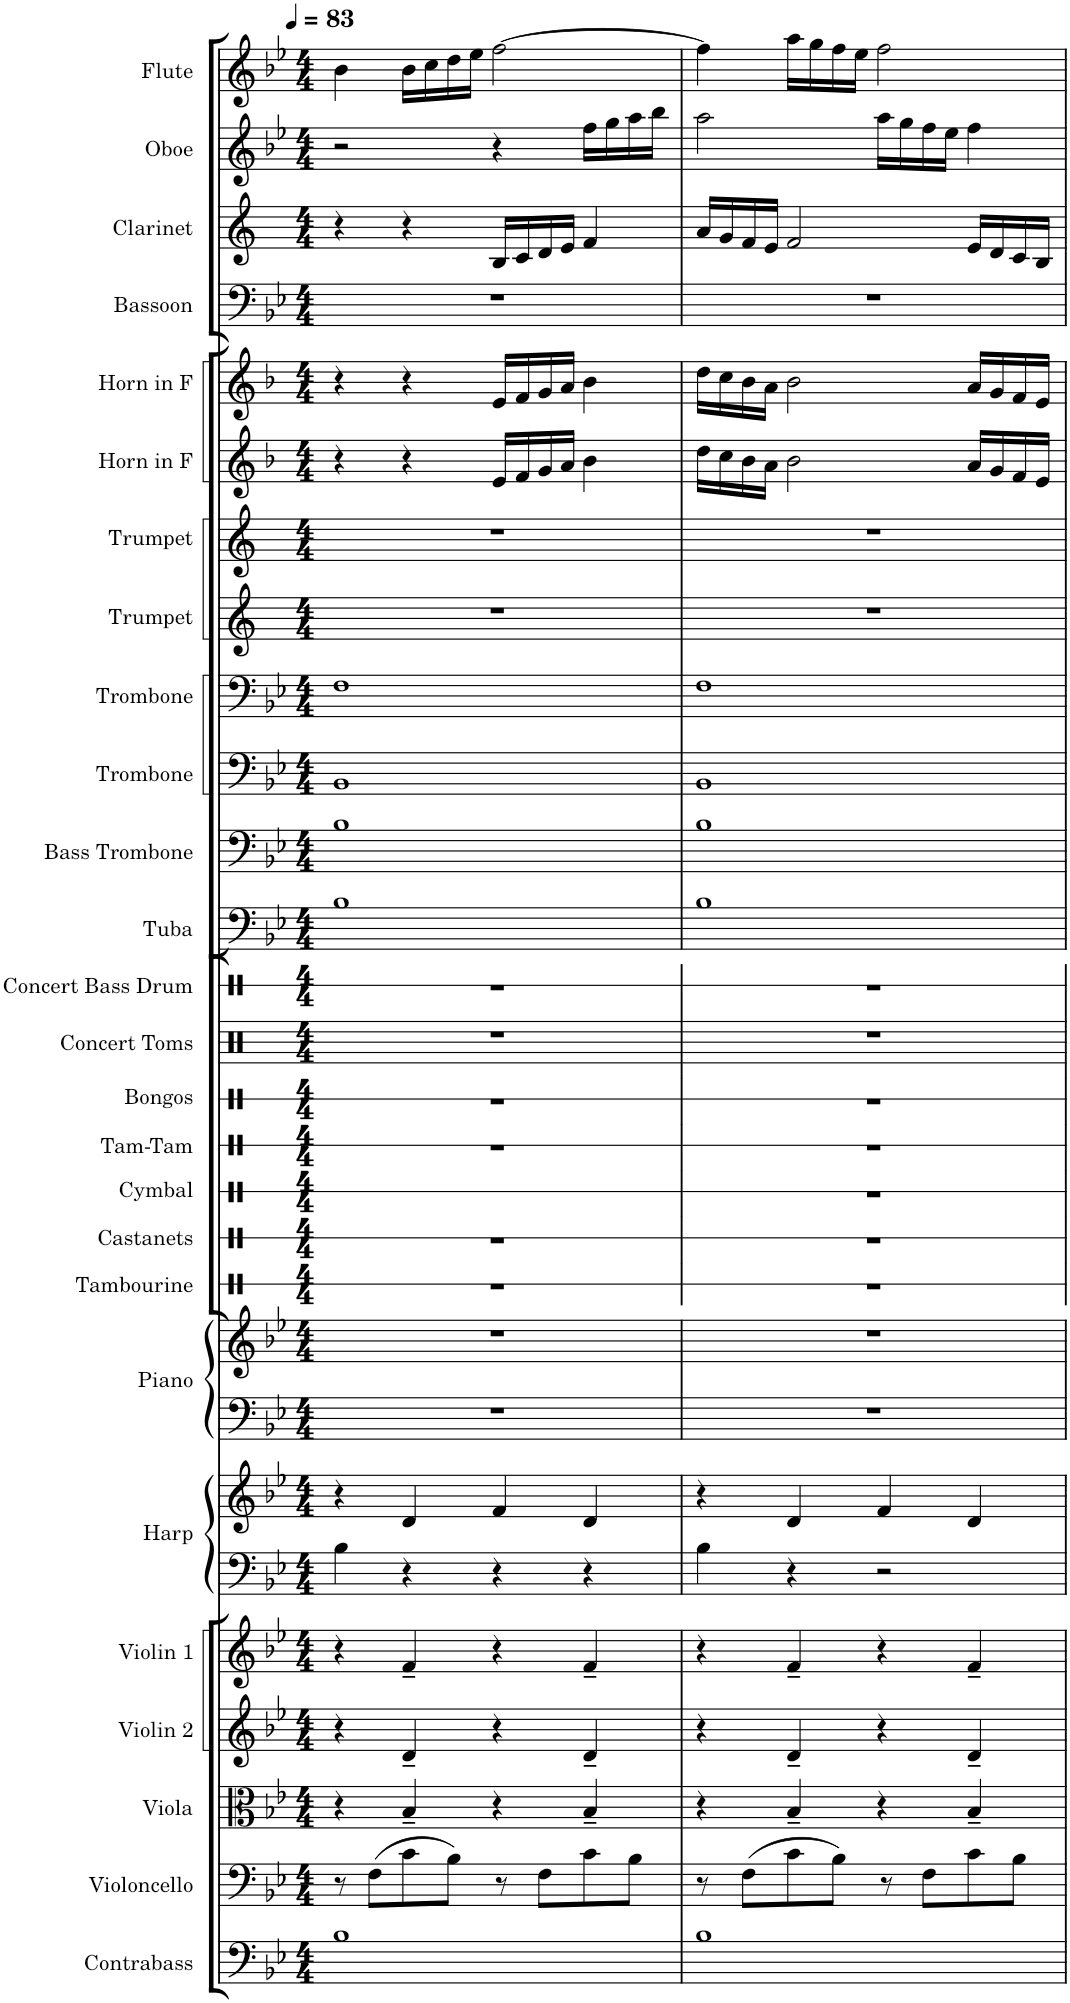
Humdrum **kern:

**kern	**kern	**kern	**kern	**kern	**kern	**kern	**kern	**kern	**kern	**kern	**kern	**kern	**kern	**kern	**kern	**kern	**kern	**kern	**kern	**kern	**kern	**kern	**kern	**kern	**kern	**kern	**kern
*part26	*part25	*part24	*part23	*part22	*part21	*part21	*part20	*part20	*part19	*part18	*part17	*part16	*part15	*part14	*part13	*part12	*part11	*part10	*part9	*part8	*part7	*part6	*part5	*part4	*part3	*part2	*part1
*staff28	*staff27	*staff26	*staff25	*staff24	*staff23	*staff22	*staff21	*staff20	*staff19	*staff18	*staff17	*staff16	*staff15	*staff14	*staff13	*staff12	*staff11	*staff10	*staff9	*staff8	*staff7	*staff6	*staff5	*staff4	*staff3	*staff2	*staff1
*I"Contrabass	*I"Violoncello	*I"Viola	*I"Violin 2	*I"Violin 1	*I"Harp	*	*I"Piano	*	*I"Tambourine	*I"Castanets	*I"Cymbal	*I"Tam-Tam	*I"Bongos	*I"Concert Toms	*I"Concert Bass Drum	*I"Tuba	*I"Bass Trombone	*I"Trombone	*I"Trombone	*I"Trumpet	*I"Trumpet	*I"Horn in F	*I"Horn in F	*I"Bassoon	*I"Clarinet	*I"Oboe	*I"Flute
*I'Cb.	*I'Vc.	*I'Vla.	*I'Vln.	*I'Vln.	*I'Hrp.	*	*I'Pno.	*	*I'Tamb.	*I'Cst.	*I'Cym.	*I'Tam	*I'Bon.	*I'C. Toms	*I'Con. BD	*I'Tba.	*I'B. Tbn.	*I'Tbn.	*I'Tbn.	*I'Tpt.	*I'Tpt.	*	*	*I'Bsn.	*I'Cl.	*I'Ob.	*I'Fl.
*	*	*	*	*	*	*	*	*	*stria1	*stria1	*stria1	*stria1	*stria1	*	*stria1	*	*	*	*	*	*	*	*	*	*	*	*
*clefF4	*clefF4	*clefC3	*clefG2	*clefG2	*clefF4	*clefG2	*clefF4	*clefG2	*clefX	*clefX	*clefX	*clefX	*clefX	*clefX	*clefX	*clefF4	*clefF4	*clefF4	*clefF4	*clefG2	*clefG2	*clefG2	*clefG2	*clefF4	*clefG2	*clefG2	*clefG2
*Trd7c12	*	*	*	*	*	*	*	*	*	*	*	*	*	*	*	*	*	*	*	*Trd1c2	*Trd1c2	*Trd4c7	*Trd4c7	*	*Trd1c2	*	*
*k[b-e-]	*k[b-e-]	*k[b-e-]	*k[b-e-]	*k[b-e-]	*k[b-e-]	*k[b-e-]	*k[b-e-]	*k[b-e-]	*k[]	*k[]	*k[]	*k[]	*k[]	*k[]	*k[]	*k[b-e-]	*k[b-e-]	*k[b-e-]	*k[b-e-]	*k[]	*k[]	*k[b-]	*k[b-]	*k[b-e-]	*k[]	*k[b-e-]	*k[b-e-]
*M4/4	*M4/4	*M4/4	*M4/4	*M4/4	*M4/4	*M4/4	*M4/4	*M4/4	*M4/4	*M4/4	*M4/4	*M4/4	*M4/4	*M4/4	*M4/4	*M4/4	*M4/4	*M4/4	*M4/4	*M4/4	*M4/4	*M4/4	*M4/4	*M4/4	*M4/4	*M4/4	*M4/4
*MM83	*MM83	*MM83	*MM83	*MM83	*MM83	*MM83	*MM83	*MM83	*MM83	*MM83	*MM83	*MM83	*MM83	*MM83	*MM83	*MM83	*MM83	*MM83	*MM83	*MM83	*MM83	*MM83	*MM83	*MM83	*MM83	*MM83	*MM83
=1	=1	=1	=1	=1	=1	=1	=1	=1	=1	=1	=1	=1	=1	=1	=1	=1	=1	=1	=1	=1	=1	=1	=1	=1	=1	=1	=1
1B-	8r	4r	4r	4r	4B-\	4r	1r	1r	1r	1r	1ryy	1r	1r	1r	1r	1B-	1B-	1BB-	1F	1r	1r	4r	4r	1r	4r	2r	4b-\
.	(8F\L	.	.	.	.	.	.	.	.	.	.	.	.	.	.	.	.	.	.	.	.	.	.	.	.	.	.
.	8c\	4B-~/	4d~/	4f~/	4r	4d/	.	.	.	.	.	.	.	.	.	.	.	.	.	.	.	4r	4r	.	4r	.	16b-\LL
.	.	.	.	.	.	.	.	.	.	.	.	.	.	.	.	.	.	.	.	.	.	.	.	.	.	.	16cc\
.	8B-\J)	.	.	.	.	.	.	.	.	.	.	.	.	.	.	.	.	.	.	.	.	.	.	.	.	.	16dd\
.	.	.	.	.	.	.	.	.	.	.	.	.	.	.	.	.	.	.	.	.	.	.	.	.	.	.	16ee-\JJ
.	8r	4r	4r	4r	4r	4f/	.	.	.	.	.	.	.	.	.	.	.	.	.	.	.	16e/LL	16e/LL	.	16B/LL	4r	[2ff\
.	.	.	.	.	.	.	.	.	.	.	.	.	.	.	.	.	.	.	.	.	.	16f/	16f/	.	16c/	.	.
.	8F\L	.	.	.	.	.	.	.	.	.	.	.	.	.	.	.	.	.	.	.	.	16g/	16g/	.	16d/	.	.
.	.	.	.	.	.	.	.	.	.	.	.	.	.	.	.	.	.	.	.	.	.	16a/JJ	16a/JJ	.	16e/JJ	.	.
.	8c\	4B-~/	4d~/	4f~/	4r	4d/	.	.	.	.	.	.	.	.	.	.	.	.	.	.	.	4b-\	4b-\	.	4f/	16ff\LL	.
.	.	.	.	.	.	.	.	.	.	.	.	.	.	.	.	.	.	.	.	.	.	.	.	.	.	16gg\	.
.	8B-\J	.	.	.	.	.	.	.	.	.	.	.	.	.	.	.	.	.	.	.	.	.	.	.	.	16aa\	.
.	.	.	.	.	.	.	.	.	.	.	.	.	.	.	.	.	.	.	.	.	.	.	.	.	.	16bb-\JJ	.
=2	=2	=2	=2	=2	=2	=2	=2	=2	=2	=2	=2	=2	=2	=2	=2	=2	=2	=2	=2	=2	=2	=2	=2	=2	=2	=2	=2
1B-	8r	4r	4r	4r	4B-\	4r	1r	1r	1r	1r	1r	1r	1r	1r	1r	1B-	1B-	1BB-	1F	1r	1r	16dd\LL	16dd\LL	1r	16a/LL	2aa\	4ff\]
.	.	.	.	.	.	.	.	.	.	.	.	.	.	.	.	.	.	.	.	.	.	16cc\	16cc\	.	16g/	.	.
.	(8F\L	.	.	.	.	.	.	.	.	.	.	.	.	.	.	.	.	.	.	.	.	16b-\	16b-\	.	16f/	.	.
.	.	.	.	.	.	.	.	.	.	.	.	.	.	.	.	.	.	.	.	.	.	16a\JJ	16a\JJ	.	16e/JJ	.	.
.	8c\	4B-~/	4d~/	4f~/	4r	4d/	.	.	.	.	.	.	.	.	.	.	.	.	.	.	.	2b-\	2b-\	.	2f/	.	16aa\LL
.	.	.	.	.	.	.	.	.	.	.	.	.	.	.	.	.	.	.	.	.	.	.	.	.	.	.	16gg\
.	8B-\J)	.	.	.	.	.	.	.	.	.	.	.	.	.	.	.	.	.	.	.	.	.	.	.	.	.	16ff\
.	.	.	.	.	.	.	.	.	.	.	.	.	.	.	.	.	.	.	.	.	.	.	.	.	.	.	16ee-\JJ
.	8r	4r	4r	4r	2r	4f/	.	.	.	.	.	.	.	.	.	.	.	.	.	.	.	.	.	.	.	16aa\LL	2ff\
.	.	.	.	.	.	.	.	.	.	.	.	.	.	.	.	.	.	.	.	.	.	.	.	.	.	16gg\	.
.	8F\L	.	.	.	.	.	.	.	.	.	.	.	.	.	.	.	.	.	.	.	.	.	.	.	.	16ff\	.
.	.	.	.	.	.	.	.	.	.	.	.	.	.	.	.	.	.	.	.	.	.	.	.	.	.	16ee-\JJ	.
.	8c\	4B-~/	4d~/	4f~/	.	4d/	.	.	.	.	.	.	.	.	.	.	.	.	.	.	.	16a/LL	16a/LL	.	16e/LL	4ff\	.
.	.	.	.	.	.	.	.	.	.	.	.	.	.	.	.	.	.	.	.	.	.	16g/	16g/	.	16d/	.	.
.	8B-\J	.	.	.	.	.	.	.	.	.	.	.	.	.	.	.	.	.	.	.	.	16f/	16f/	.	16c/	.	.
.	.	.	.	.	.	.	.	.	.	.	.	.	.	.	.	.	.	.	.	.	.	16e/JJ	16e/JJ	.	16B/JJ	.	.
=	=	=	=	=	=	=	=	=	=	=	=	=	=	=	=	=	=	=	=	=	=	=	=	=	=	=	=
*-	*-	*-	*-	*-	*-	*-	*-	*-	*-	*-	*-	*-	*-	*-	*-	*-	*-	*-	*-	*-	*-	*-	*-	*-	*-	*-	*-
